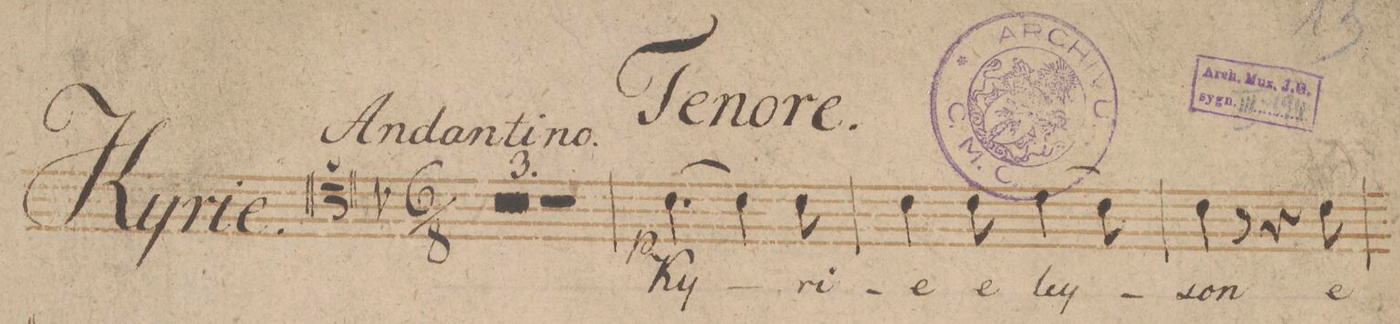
**kern	**text	**dynam
*I"Tenore.	*	*
*clefC4	*	*
*k[b-]	*	*
*M6/8	*	*
1.r	.	.
=2	=2	=2
=3	=3	=3
2.r	.	.
=4	=4	=4
[4.c\	Ky-	p
4c\]	.	.
8c\	-ri-	.
=5	=5	=5
4c\	-e	.
8c\	e-	.
(4d\	-ley-	.
8c\)	.	.
=6	=6	=6
4c\	-son	.
8r	.	.
4r	.	.
8c\	e-	.
=7	=7	=7
*-	*-	*-
